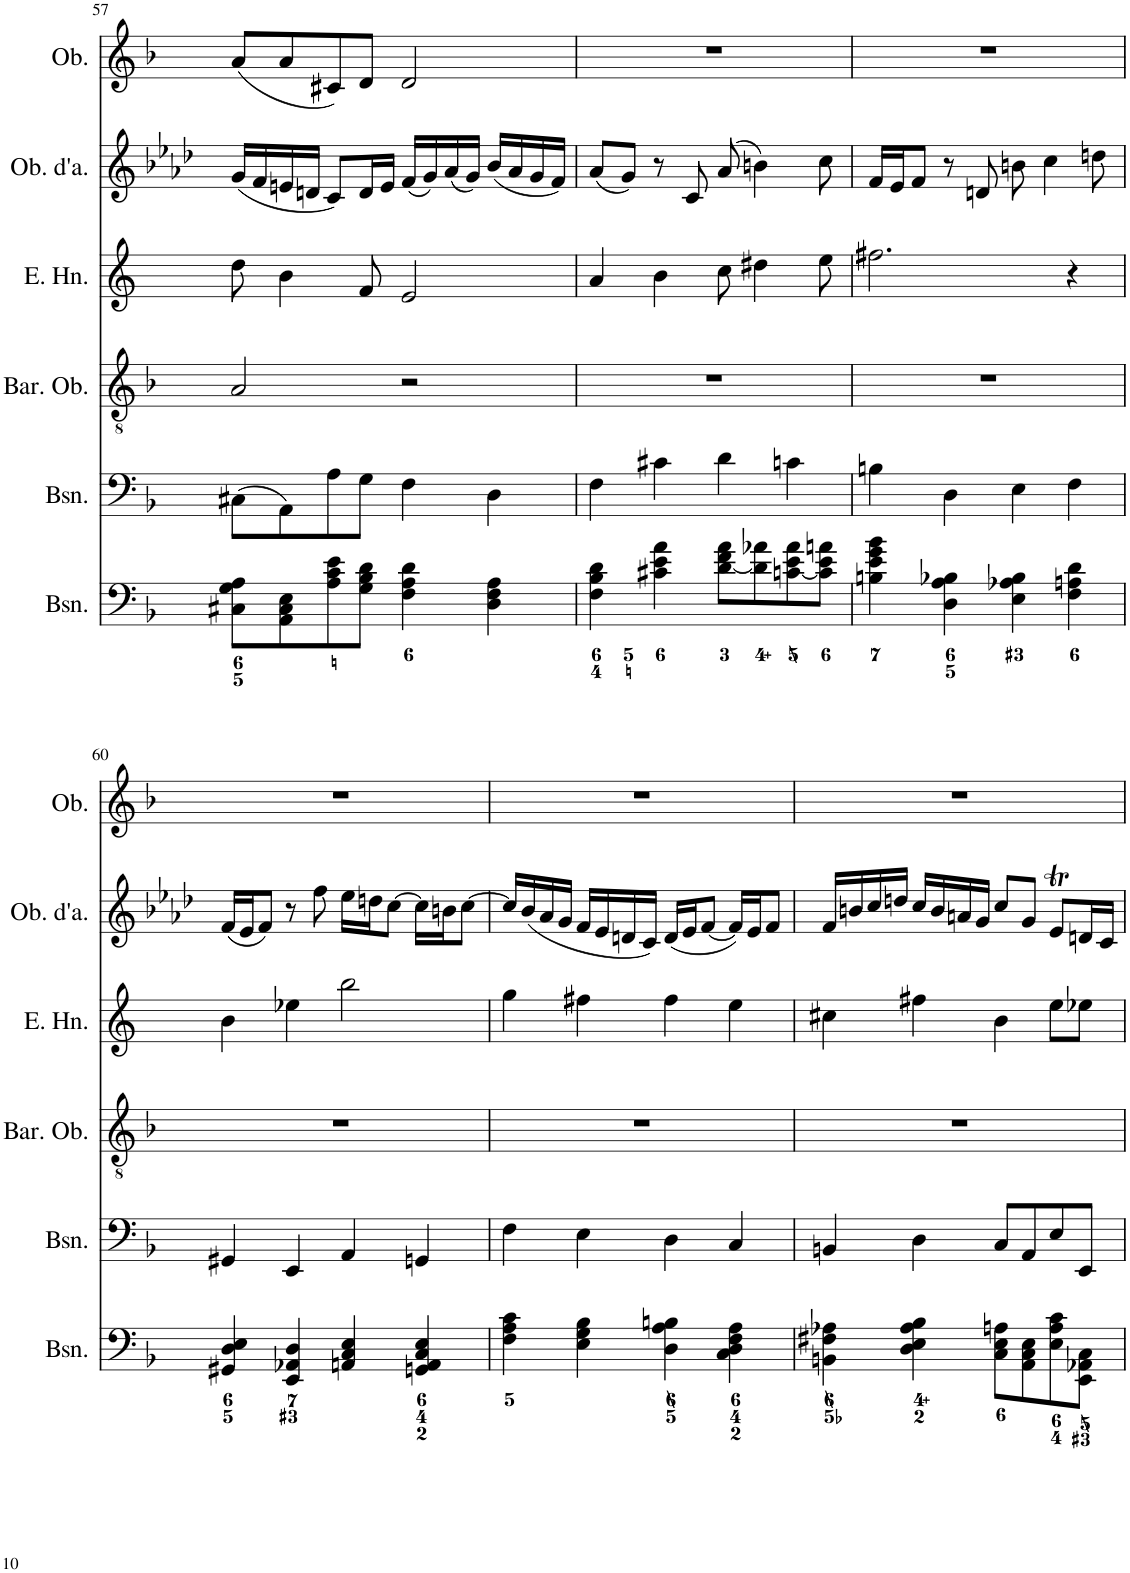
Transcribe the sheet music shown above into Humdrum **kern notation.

**kern	**kern	**kern	**kern	**kern	**kern
*part6	*part5	*part4	*part3	*part2	*part1
*staff6	*staff5	*staff4	*staff3	*staff2	*staff1
*I"Bassoon	*I"Bassoon	*I"Baritone Oboe	*I"English Horn	*I"Oboe d'amore	*I"Oboe
*I'Bsn.	*I'Bsn.	*I'Bar. Ob.	*I'E. Hn.	*I'Ob. d'a.	*I'Ob.
!!LO:PB:g=z
*clefF4	*clefF4	*clefGv2	*clefG2	*clefG2	*clefG2
*	*	*	*Trd4c7	*Trd2c3	*
*k[b-]	*k[b-]	*k[b-]	*k[]	*k[b-e-a-d-]	*k[b-]
*M4/4	*M4/4	*M4/4	*M4/4	*M4/4	*M4/4
*met(c)	*met(c)	*met(c)	*met(c)	*met(c)	*met(c)
=57	=57	=57	=57	=57	=57
8C#X\ 8G\ 8A\L	(8C#X\L	2A/	8dd\	(16g/LL	(8a/L
.	.	.	.	16f/	.
8AA\ 8C#\ 8E\	8AA\)	.	4b\	16en/	8a/
.	.	.	.	16dn/JJ	.
8A\ 8c\ 8e\	8A\	.	.	8c/L)	8c#X/)
8G\ 8B-\ 8d\J	8G\J	.	8f/	16d/L	8d/J
.	.	.	.	16e/JJ	.
4F\ 4A\ 4d\	4F\	2r	2e/	(16f/LL	2d/
.	.	.	.	16g/)	.
.	.	.	.	(16a-/	.
.	.	.	.	16g/JJ)	.
4D\ 4F\ 4A\	4D\	.	.	(16b-/LL	.
.	.	.	.	16a-/	.
.	.	.	.	16g/	.
.	.	.	.	16f/JJ)	.
=58	=58	=58	=58	=58	=58
4F\ 4B-\ 4d\	4F\	1r	4a/	(8a-/L	1r
.	.	.	.	8g/J)	.
4c#X\ 4e\ 4a\	4c#X\	.	4b\	8r	.
.	.	.	.	8c/	.
[8d\ 8f\ 8a\L	4d\	.	8cc\	(8a-/	.
8d\] 8a-X\	.	.	4dd#X\	4bn\)	.
[8cn\ 8e\ 8a-\	4cn\	.	.	.	.
8c\] 8e\ 8an\J	.	.	8ee\	8cc\	.
=59	=59	=59	=59	=59	=59
4Bn\ 4e\ 4g\ 4b-\	4Bn\	1r	2.ff#X\	16f/LL	1r
.	.	.	.	16e-/J	.
.	.	.	.	8f/J	.
4D\ 4A\ 4B-X\	4D\	.	.	8r	.
.	.	.	.	8dn/	.
4E\ 4A-X\ 4B-\	4E\	.	.	8bn\	.
.	.	.	.	4cc\	.
4F\ 4An\ 4d\	4F\	.	4r	.	.
.	.	.	.	8ddn\	.
!!LO:LB:g=z
=60	=60	=60	=60	=60	=60
4GG#X/ 4D/ 4E/	4GG#X/	1r	4b\	(16f/LL	1r
.	.	.	.	16e-/J	.
.	.	.	.	8f/J)	.
4EE/ 4AA-X/ 4D/	4EE/	.	4ee-X\	8r	.
.	.	.	.	8ff\	.
4AAn/ 4C/ 4E/	4AA/	.	2bb\	16ee-\LL	.
.	.	.	.	16ddn\J	.
.	.	.	.	[8cc\J	.
4GGn/ 4AA/ 4C/ 4E/	4GGn/	.	.	16cc\LL]	.
.	.	.	.	16bn\J	.
.	.	.	.	[8cc\J	.
=61	=61	=61	=61	=61	=61
4F\ 4A\ 4c\	4F\	1r	4gg\	16cc/LL]	1r
.	.	.	.	(16b-/	.
.	.	.	.	16a-/	.
.	.	.	.	16g/JJ	.
4E\ 4G\ 4B-\	4E\	.	4ff#X\	16f/LL	.
.	.	.	.	16e-/	.
.	.	.	.	16dn/	.
.	.	.	.	16c/JJ)	.
4D\ 4A\ 4Bn\	4D\	.	4ff#\	(16d/LL	.
.	.	.	.	16e-/J	.
.	.	.	.	[8f/J	.
4C\ 4D\ 4F\ 4A\	4C/	.	4ee\	16f/LL])	.
.	.	.	.	16e-/J	.
.	.	.	.	8f/J	.
=62	=62	=62	=62	=62	=62
4BBn\ 4F#X\ 4A-X\	4BBn/	1r	4cc#X\	16f/LL	1r
.	.	.	.	16bn/	.
.	.	.	.	16cc/	.
.	.	.	.	16ddn/JJ	.
4D\ 4E\ 4A-\ 4B-\	4D\	.	4ff#X\	16cc/LL	.
.	.	.	.	16b/	.
.	.	.	.	16an/	.
.	.	.	.	16g/JJ	.
8C\ 8E\ 8An\L	8C/L	.	4b\	8cc/L	.
8AA\ 8C\ 8E\	8AA/	.	.	8g/J	.
8E\ 8A\ 8c\	8E/	.	8ee\L	8e-T/L	.
8EE\ 8AA-X\ 8C\J	8EE/J	.	8ee-X\J	16dn/L	.
.	.	.	.	16c/JJ	.
=	=	=	=	=	=
*-	*-	*-	*-	*-	*-
